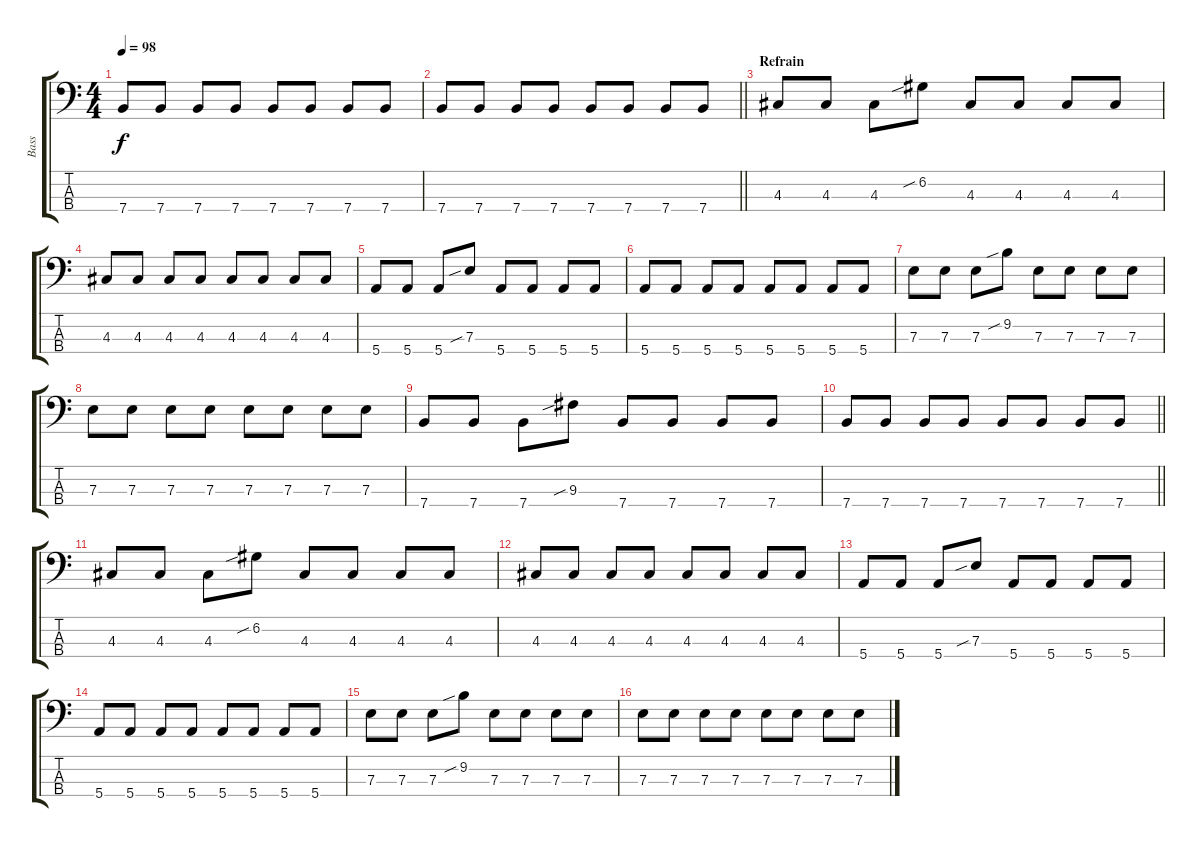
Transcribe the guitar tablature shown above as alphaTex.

\track ("Bass" "Bass") {instrument electricbassfinger}
\staff {score tabs}
\tuning (G2 D2 A1 E1) {hide}
\ts (4 4)
\tempo 98
\clef f4
\ks c
7.4.8{dy f} 7.4.8 7.4.8 7.4.8 7.4.8 7.4.8 7.4.8 7.4.8 |
\barLineRight lightlight
7.4.8 7.4.8 7.4.8 7.4.8 7.4.8 7.4.8 7.4.8 7.4.8 |
\section ("" "Refrain")
4.3.8 4.3.8 4.3.8 6.2{sib}.8 4.3.8 4.3.8 4.3.8 4.3.8 |
4.3.8 4.3.8 4.3.8 4.3.8 4.3.8 4.3.8 4.3.8 4.3.8 |
5.4.8 5.4.8 5.4.8 7.3{sib}.8 5.4.8 5.4.8 5.4.8 5.4.8 |
5.4.8 5.4.8 5.4.8 5.4.8 5.4.8 5.4.8 5.4.8 5.4.8 |
7.3.8 7.3.8 7.3.8 9.2{sib}.8 7.3.8 7.3.8 7.3.8 7.3.8 |
7.3.8 7.3.8 7.3.8 7.3.8 7.3.8 7.3.8 7.3.8 7.3.8 |
7.4.8 7.4.8 7.4.8 9.3{sib}.8 7.4.8 7.4.8 7.4.8 7.4.8 |
\barLineRight lightlight
7.4.8 7.4.8 7.4.8 7.4.8 7.4.8 7.4.8 7.4.8 7.4.8 |
4.3.8 4.3.8 4.3.8 6.2{sib}.8 4.3.8 4.3.8 4.3.8 4.3.8 |
4.3.8 4.3.8 4.3.8 4.3.8 4.3.8 4.3.8 4.3.8 4.3.8 |
5.4.8 5.4.8 5.4.8 7.3{sib}.8 5.4.8 5.4.8 5.4.8 5.4.8 |
5.4.8 5.4.8 5.4.8 5.4.8 5.4.8 5.4.8 5.4.8 5.4.8 |
7.3.8 7.3.8 7.3.8 9.2{sib}.8 7.3.8 7.3.8 7.3.8 7.3.8 |
7.3.8 7.3.8 7.3.8 7.3.8 7.3.8 7.3.8 7.3.8 7.3.8
